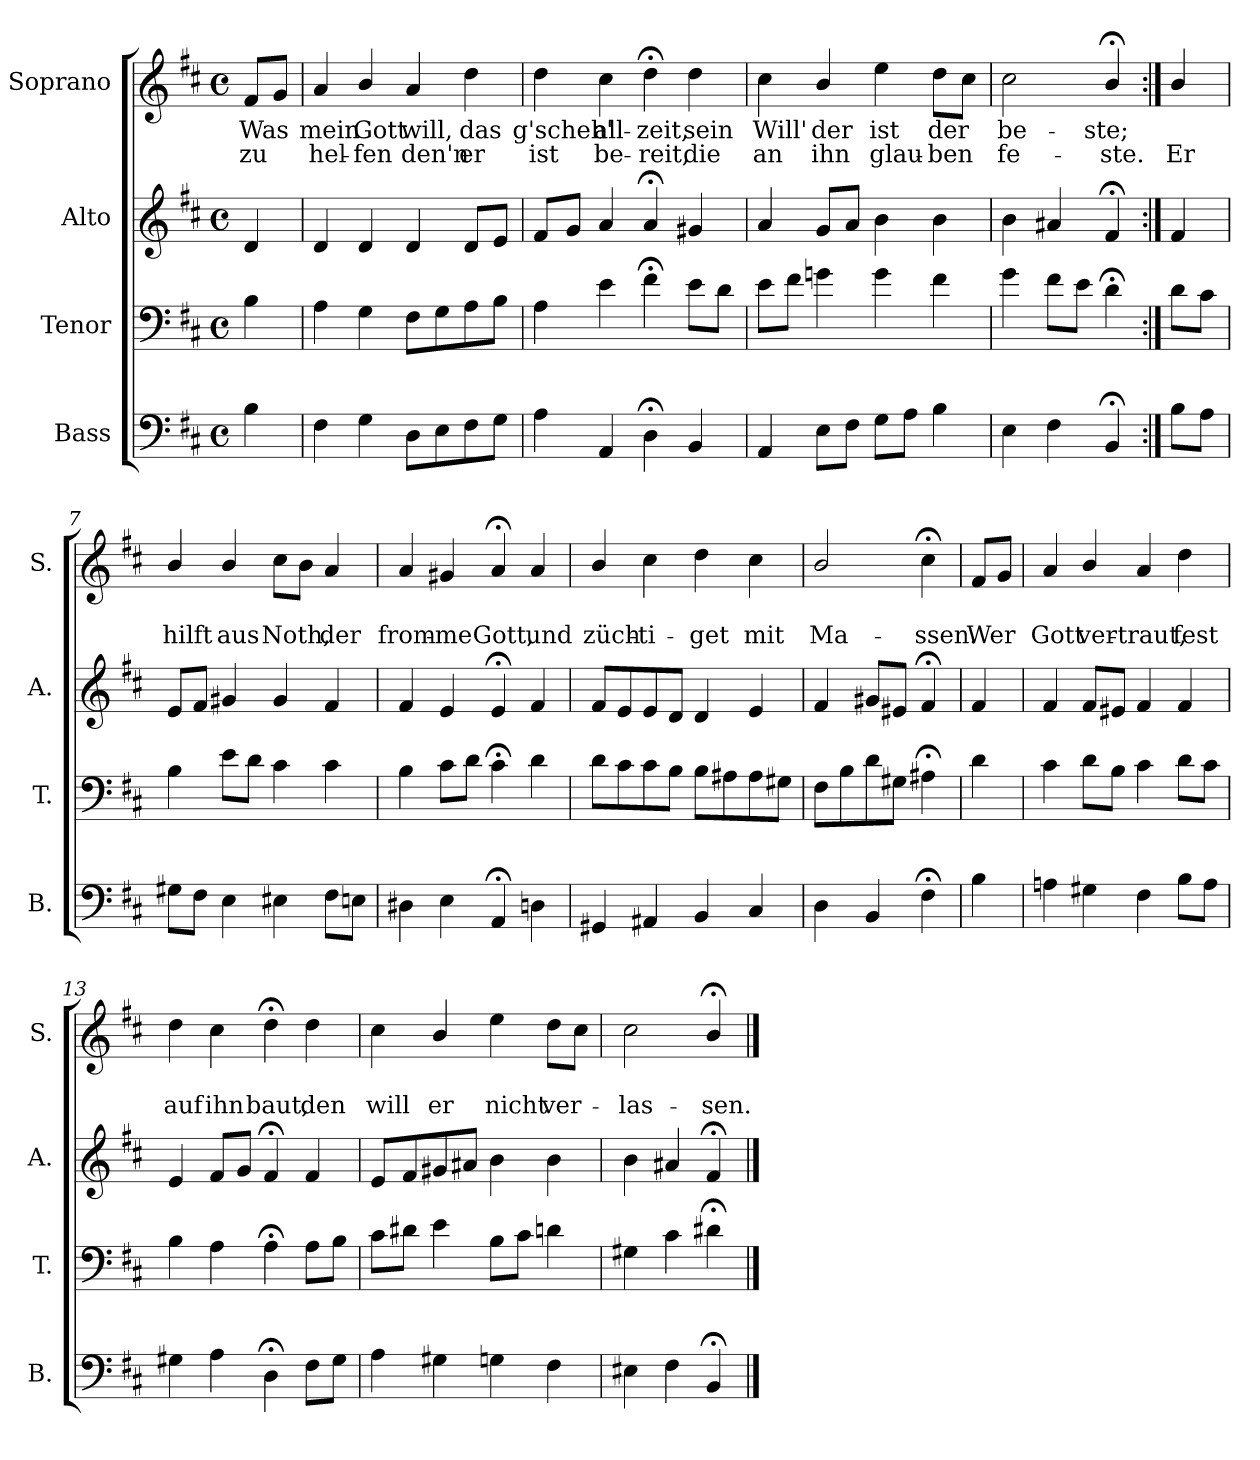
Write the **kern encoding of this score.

**kern	**kern	**kern	**kern	**text	**text
*part4	*part3	*part2	*part1	*part1	*part1
*staff4	*staff3	*staff2	*staff1	*staff1	*staff1
*I"Bass	*I"Tenor	*I"Alto	*I"Soprano	*	*
*I'B.	*I'T.	*I'A.	*I'S.	*	*
*clefF4	*clefF4	*clefG2	*clefG2	*	*
*k[f#c#]	*k[f#c#]	*k[f#c#]	*k[f#c#]	*	*
*D:	*D:	*D:	*b:	*	*
*M4/4	*M4/4	*M4/4	*M4/4	*	*
*met(c)	*met(c)	*met(c)	*met(c)	*	*
=1	=1	=1	=1	=1	=1
!	!	!	!	!LO:LY:b	!LO:LY:b
4B\	4B\	4d/	8f#/L	Was	zu
.	.	.	8g/J	.	.
=2	=2	=2	=2	=2	=2
!	!	!	!	!LO:LY:b	!LO:LY:b
4F#\	4A\	4d/	4a/	mein	hel-
!	!	!	!	!LO:LY:b	!LO:LY:b
4G\	4G\	4d/	4b/	Gott	-fen
!	!	!	!	!LO:LY:b	!LO:LY:b
8D\L	8F#\L	4d/	4a/	will,	den'n
8E\	8G\	.	.	.	.
!	!	!	!	!LO:LY:b	!LO:LY:b
8F#\	8A\	8d/L	4dd\	das	er
8G\J	8B\J	8e/J	.	.	.
=3	=3	=3	=3	=3	=3
!	!	!	!	!LO:LY:b	!LO:LY:b
4A\	4A\	8f#/L	4dd\	g'scheh'	ist
.	.	8g/J	.	.	.
!	!	!	!	!LO:LY:b	!LO:LY:b
4AA/	4e\	4a/	4cc#\	all-	be-
!	!	!	!	!LO:LY:b	!LO:LY:b
4D;<\	4f#;<\	4a;</	4dd;<\	-zeit,	-reit,
!	!	!	!	!LO:LY:b	!LO:LY:b
4BB/	8e\L	4g#X/	4dd\	sein	die
.	8d\J	.	.	.	.
=4	=4	=4	=4	=4	=4
!	!	!	!	!LO:LY:b	!LO:LY:b
4AA/	8e\L	4a/	4cc#\	Will'	an
.	8f#\J	.	.	.	.
!	!	!	!	!LO:LY:b	!LO:LY:b
8E\L	4gn\	8g/L	4b/	der	ihn
8F#\J	.	8a/J	.	.	.
!	!	!	!	!LO:LY:b	!LO:LY:b
8G\L	4g\	4b\	4ee\	ist	glau-
8A\J	.	.	.	.	.
!	!	!	!	!LO:LY:b	!LO:LY:b
4B\	4f#\	4b\	8dd\L	der	-ben
.	.	.	8cc#\J	.	.
=5	=5	=5	=5	=5	=5
!	!	!	!	!LO:LY:b	!LO:LY:b
4E\	4g\	4b\	2cc#\	be-	fe-
4F#\	8f#\L	4a#X/	.	.	.
.	8e\J	.	.	.	.
!	!	!	!	!LO:LY:b	!LO:LY:b
4BB;</	4d;<\	4f#;</	4b;</	-ste;	-ste.
!!LO:LB:g=z
=6:|!	=6:|!	=6:|!	=6:|!	=6:|!	=6:|!
!	!	!	!	!	!LO:LY:b
8B\L	8d\L	4f#/	4b/	.	Er
8A\J	8c#\J	.	.	.	.
=7	=7	=7	=7	=7	=7
!	!	!	!	!	!LO:LY:b
8G#X\L	4B\	8e/L	4b/	.	hilft
8F#\J	.	8f#/J	.	.	.
!	!	!	!	!	!LO:LY:b
4E\	8e\L	4g#X/	4b/	.	aus
.	8d\J	.	.	.	.
!	!	!	!	!	!LO:LY:b
4E#X\	4c#\	4g#/	8cc#\L	.	Noth,
.	.	.	8b\J	.	.
!	!	!	!	!	!LO:LY:b
8F#\L	4c#\	4f#/	4a/	.	der
8En\J	.	.	.	.	.
=8	=8	=8	=8	=8	=8
!	!	!	!	!	!LO:LY:b
4D#X\	4B\	4f#/	4a/	.	from-
!	!	!	!	!	!LO:LY:b
4E\	8c#\L	4e/	4g#X/	.	-me
.	8d\J	.	.	.	.
!	!	!	!	!	!LO:LY:b
4AA;</	4c#;<\	4e;</	4a;</	.	Gott,
!	!	!	!	!	!LO:LY:b
4Dn\	4d\	4f#/	4a/	.	und
=9	=9	=9	=9	=9	=9
!	!	!	!	!	!LO:LY:b
4GG#X/	8d\L	8f#/L	4b/	.	züch-
.	8c#\	8e/	.	.	.
!	!	!	!	!	!LO:LY:b
4AA#X/	8c#\	8e/	4cc#\	.	-ti-
.	8B\J	8d/J	.	.	.
!	!	!	!	!	!LO:LY:b
4BB/	8B\L	4d/	4dd\	.	-get
.	8A#X\	.	.	.	.
!	!	!	!	!	!LO:LY:b
4C#/	8A#\	4e/	4cc#\	.	mit
.	8G#X\J	.	.	.	.
=10	=10	=10	=10	=10	=10
!	!	!	!	!	!LO:LY:b
4D\	8F#\L	4f#/	2b/	.	Ma-
.	8B\	.	.	.	.
4BB/	8d\	8g#X/L	.	.	.
.	8G#X\J	8e#X/J	.	.	.
!	!	!	!	!	!LO:LY:b
4F#;<\	4A#X;<\	4f#;</	4cc#;<\	.	-ssen.
!!LO:PB:g=z
=11	=11	=11	=11	=11	=11
!	!	!	!	!	!LO:LY:b
4B\	4d\	4f#/	8f#/L	.	Wer
.	.	.	8g/J	.	.
=12	=12	=12	=12	=12	=12
!	!	!	!	!	!LO:LY:b
4An\	4c#\	4f#/	4a/	.	Gott
!	!	!	!	!	!LO:LY:b
4G#X\	8d\L	8f#/L	4b/	.	ver-
.	8B\J	8e#X/J	.	.	.
!	!	!	!	!	!LO:LY:b
4F#\	4c#\	4f#/	4a/	.	-traut,
!	!	!	!	!	!LO:LY:b
8B\L	8d\L	4f#/	4dd\	.	fest
8A\J	8c#\J	.	.	.	.
=13	=13	=13	=13	=13	=13
!	!	!	!	!	!LO:LY:b
4G#X\	4B\	4e/	4dd\	.	auf
!	!	!	!	!	!LO:LY:b
4A\	4A\	8f#/L	4cc#\	.	ihn
.	.	8g/J	.	.	.
!	!	!	!	!	!LO:LY:b
4D;<\	4A;<\	4f#;</	4dd;<\	.	baut,
!	!	!	!	!	!LO:LY:b
8F#\L	8A\L	4f#/	4dd\	.	den
8G#\J	8B\J	.	.	.	.
=14	=14	=14	=14	=14	=14
!	!	!	!	!	!LO:LY:b
4A\	8c#\L	8e/L	4cc#\	.	will
.	8d#X\J	8f#/	.	.	.
!	!	!	!	!	!LO:LY:b
4G#X\	4e\	8g#X/	4b/	.	er
.	.	8a#X/J	.	.	.
!	!	!	!	!	!LO:LY:b
4Gn\	8B\L	4b\	4ee\	.	nicht
.	8c#\J	.	.	.	.
!	!	!	!	!	!LO:LY:b
4F#\	4dn\	4b\	8dd\L	.	ver-
.	.	.	8cc#\J	.	.
=15	=15	=15	=15	=15	=15
!	!	!	!	!	!LO:LY:b
4E#X\	4G#X\	4b\	2cc#\	.	-las-
4F#\	4c#\	4a#X/	.	.	.
!	!	!	!	!	!LO:LY:b
4BB;</	4d#X;<\	4f#;</	4b;</	.	-sen.
==	==	==	==	==	==
*-	*-	*-	*-	*-	*-
